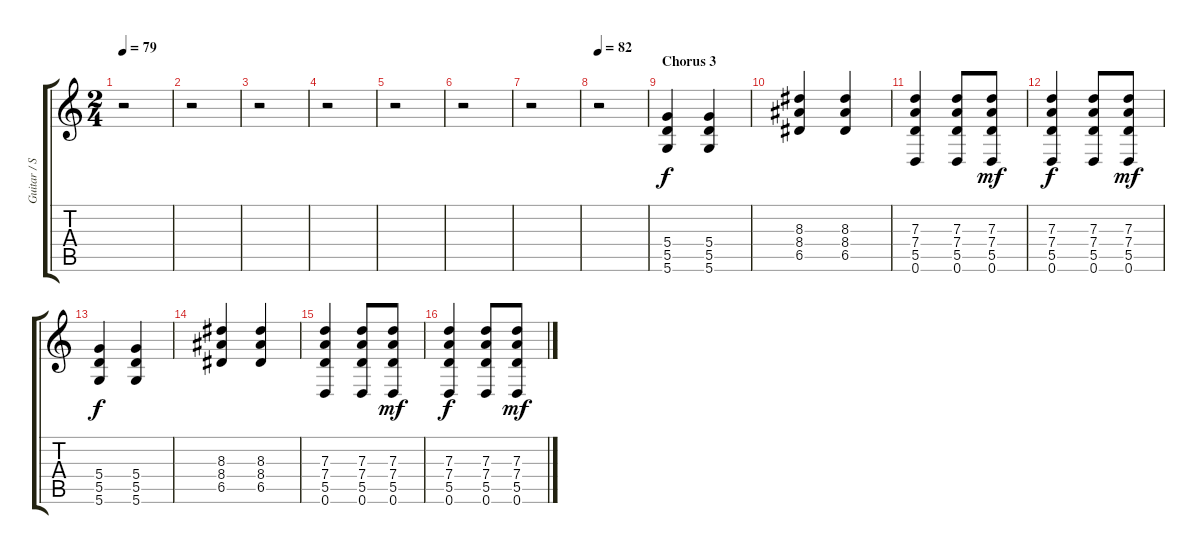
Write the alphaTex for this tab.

\track ("Guitar / Steph Carpenter" "Guitar / S") {instrument distortionguitar}
\staff {score tabs}
\tuning (E4 B3 G3 D3 A2 D2) {hide}
\ts (2 4)
\tempo 79
\clef g2
\ks c
r.2{dy f} |
r.2 |
r.2 |
r.2 |
r.2 |
r.2 |
r.2 |
\tempo 82
r.2 |
\section ("" "Chorus 3")
(5.4 5.5 5.6).4{volume 13 instrument distortionguitar} (5.4 5.5 5.6).4 |
(8.3 8.4 6.5).4 (8.3 8.4 6.5).4 |
(7.3 7.4 5.5 0.6).4 (7.3 7.4 5.5 0.6).8 (7.3 7.4 5.5 0.6).8{dy mf} |
(7.3 7.4 5.5 0.6).4{dy f} (7.3 7.4 5.5 0.6).8 (7.3 7.4 5.5 0.6).8{dy mf} |
(5.4 5.5 5.6).4{dy f} (5.4 5.5 5.6).4 |
(8.3 8.4 6.5).4 (8.3 8.4 6.5).4 |
(7.3 7.4 5.5 0.6).4 (7.3 7.4 5.5 0.6).8 (7.3 7.4 5.5 0.6).8{dy mf} |
(7.3 7.4 5.5 0.6).4{dy f} (7.3 7.4 5.5 0.6).8 (7.3 7.4 5.5 0.6).8{dy mf}
